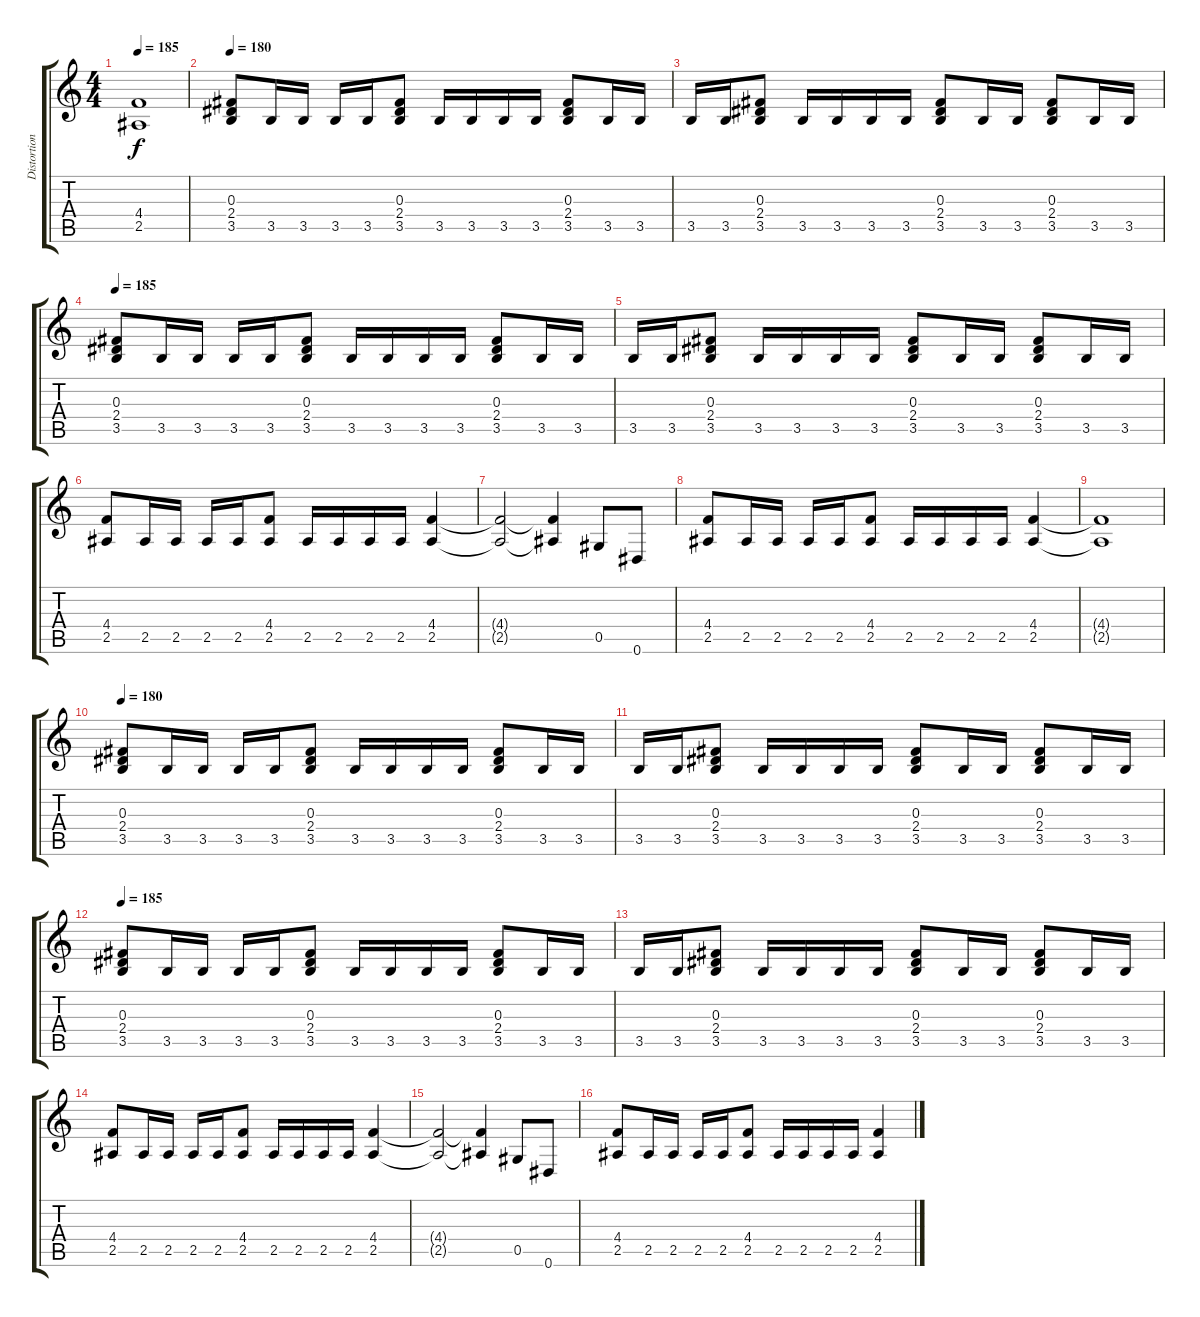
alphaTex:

\track ("Distortion Guitar" "Distortion") {instrument distortionguitar}
\staff {score tabs}
\tuning (Eb4 Bb3 Gb3 Db3 Ab2 Eb2) {hide}
\ts (4 4)
\tempo 185
\clef g2
\ks c
(4.4{t} 2.5{t}).1{dy f} |
\tempo 180
(0.3 2.4 3.5).8 3.5.16 3.5.16 3.5.16 3.5.16 (0.3 2.4 3.5).8 3.5.16 3.5.16 3.5.16 3.5.16 (0.3 2.4 3.5).8 3.5.16 3.5.16 |
3.5.16 3.5.16 (0.3 2.4 3.5).8 3.5.16 3.5.16 3.5.16 3.5.16 (0.3 2.4 3.5).8 3.5.16 3.5.16 (0.3 2.4 3.5).8 3.5.16 3.5.16 |
\tempo 185
(0.3 2.4 3.5).8 3.5.16 3.5.16 3.5.16 3.5.16 (0.3 2.4 3.5).8 3.5.16 3.5.16 3.5.16 3.5.16 (0.3 2.4 3.5).8 3.5.16 3.5.16 |
3.5.16 3.5.16 (0.3 2.4 3.5).8 3.5.16 3.5.16 3.5.16 3.5.16 (0.3 2.4 3.5).8 3.5.16 3.5.16 (0.3 2.4 3.5).8 3.5.16 3.5.16 |
(4.4 2.5).8 2.5.16 2.5.16 2.5.16 2.5.16 (4.4 2.5).8 2.5.16 2.5.16 2.5.16 2.5.16 (4.4 2.5).4 |
(4.4{t} 2.5{t}).2 (4.4{t} 2.5{t}).4 0.5.8 0.6.8 |
(4.4 2.5).8 2.5.16 2.5.16 2.5.16 2.5.16 (4.4 2.5).8 2.5.16 2.5.16 2.5.16 2.5.16 (4.4 2.5).4 |
(4.4{t} 2.5{t}).1 |
\tempo 180
(0.3 2.4 3.5).8 3.5.16 3.5.16 3.5.16 3.5.16 (0.3 2.4 3.5).8 3.5.16 3.5.16 3.5.16 3.5.16 (0.3 2.4 3.5).8 3.5.16 3.5.16 |
3.5.16 3.5.16 (0.3 2.4 3.5).8 3.5.16 3.5.16 3.5.16 3.5.16 (0.3 2.4 3.5).8 3.5.16 3.5.16 (0.3 2.4 3.5).8 3.5.16 3.5.16 |
\tempo 185
(0.3 2.4 3.5).8 3.5.16 3.5.16 3.5.16 3.5.16 (0.3 2.4 3.5).8 3.5.16 3.5.16 3.5.16 3.5.16 (0.3 2.4 3.5).8 3.5.16 3.5.16 |
3.5.16 3.5.16 (0.3 2.4 3.5).8 3.5.16 3.5.16 3.5.16 3.5.16 (0.3 2.4 3.5).8 3.5.16 3.5.16 (0.3 2.4 3.5).8 3.5.16 3.5.16 |
(4.4 2.5).8 2.5.16 2.5.16 2.5.16 2.5.16 (4.4 2.5).8 2.5.16 2.5.16 2.5.16 2.5.16 (4.4 2.5).4 |
(4.4{t} 2.5{t}).2 (4.4{t} 2.5{t}).4 0.5.8 0.6.8 |
(4.4 2.5).8 2.5.16 2.5.16 2.5.16 2.5.16 (4.4 2.5).8 2.5.16 2.5.16 2.5.16 2.5.16 (4.4 2.5).4
